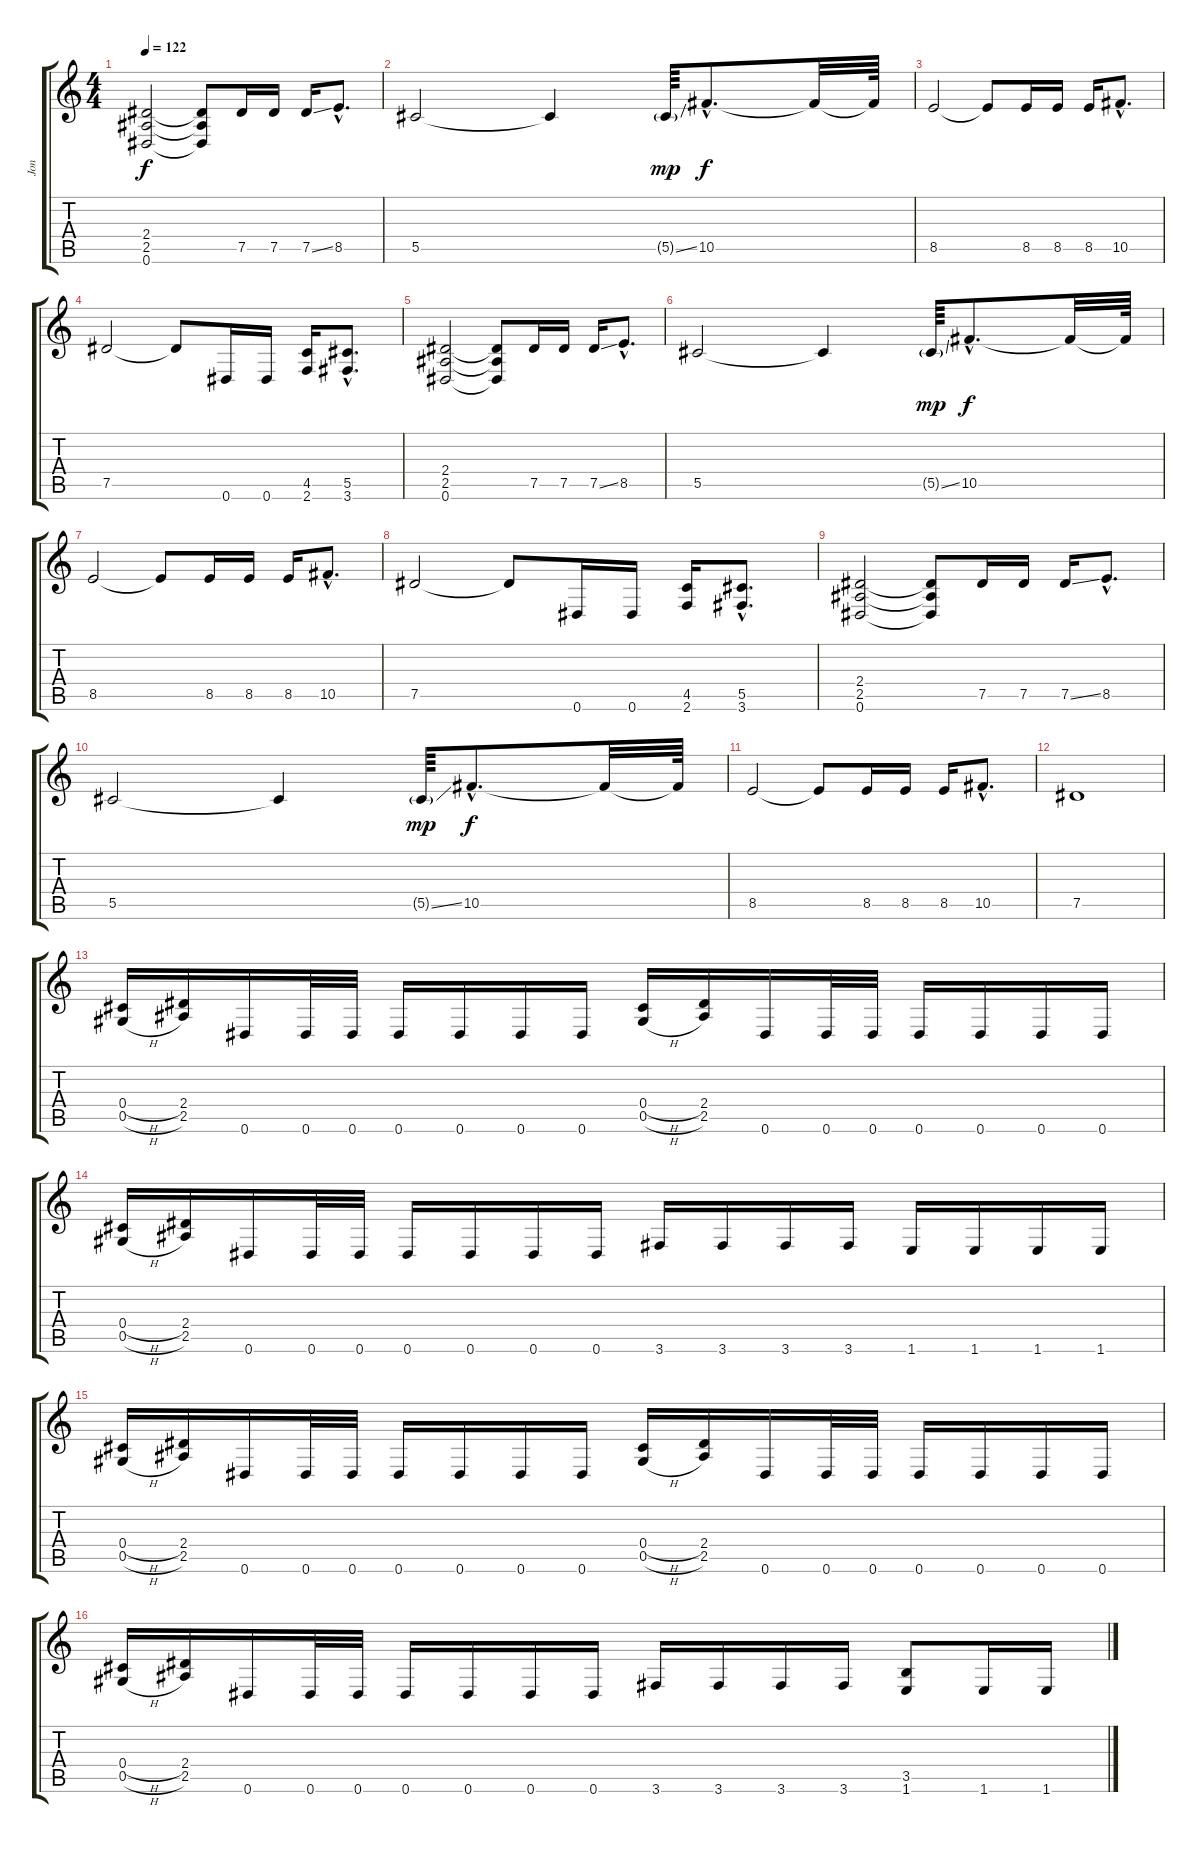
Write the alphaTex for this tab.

\track ("Jon" "Jon") {instrument distortionguitar}
\staff {score tabs}
\tuning (Eb4 Bb3 Gb3 Db3 Ab2 Eb2) {hide}
\ts (4 4)
\tempo 122
\clef g2
\ks c
(2.4 2.5 0.6).2{dy f} (2.4{t} 2.5{t} 0.6{t}).8 7.5.16 7.5.16 7.5{ss}.16 8.5{hac}.8{d} |
5.5.2 5.5{t}.4 5.5{ss g}.64{dy mp} 10.5{hac}.8{d dy f} 10.5{t}.32 10.5{t}.64 |
8.5.2 8.5{t}.8 8.5.16 8.5.16 8.5.16 10.5{hac}.8{d} |
7.5.2 7.5{t}.8 0.6.16 0.6.16 (4.5 2.6).16 (5.5{hac} 3.6{hac}).8{d} |
(2.4 2.5 0.6).2 (2.4{t} 2.5{t} 0.6{t}).8 7.5.16 7.5.16 7.5{ss}.16 8.5{hac}.8{d} |
5.5.2 5.5{t}.4 5.5{ss g}.64{dy mp} 10.5{hac}.8{d dy f} 10.5{t}.32 10.5{t}.64 |
8.5.2 8.5{t}.8 8.5.16 8.5.16 8.5.16 10.5{hac}.8{d} |
7.5.2 7.5{t}.8 0.6.16 0.6.16 (4.5 2.6).16 (5.5{hac} 3.6{hac}).8{d} |
(2.4 2.5 0.6).2 (2.4{t} 2.5{t} 0.6{t}).8 7.5.16 7.5.16 7.5{ss}.16 8.5{hac}.8{d} |
5.5.2 5.5{t}.4 5.5{ss g}.64{dy mp} 10.5{hac}.8{d dy f} 10.5{t}.32 10.5{t}.64 |
8.5.2 8.5{t}.8 8.5.16 8.5.16 8.5.16 10.5{hac}.8{d} |
7.5.1 |
(0.4{h} 0.5{h}).16 (2.4 2.5).16 0.6.16 0.6.32 0.6.32 0.6.16 0.6.16 0.6.16 0.6.16 (0.4{h} 0.5{h}).16 (2.4 2.5).16 0.6.16 0.6.32 0.6.32 0.6.16 0.6.16 0.6.16 0.6.16 |
(0.4{h} 0.5{h}).16 (2.4 2.5).16 0.6.16 0.6.32 0.6.32 0.6.16 0.6.16 0.6.16 0.6.16 3.6.16 3.6.16 3.6.16 3.6.16 1.6.16 1.6.16 1.6.16 1.6.16 |
(0.4{h} 0.5{h}).16 (2.4 2.5).16 0.6.16 0.6.32 0.6.32 0.6.16 0.6.16 0.6.16 0.6.16 (0.4{h} 0.5{h}).16 (2.4 2.5).16 0.6.16 0.6.32 0.6.32 0.6.16 0.6.16 0.6.16 0.6.16 |
(0.4{h} 0.5{h}).16 (2.4 2.5).16 0.6.16 0.6.32 0.6.32 0.6.16 0.6.16 0.6.16 0.6.16 3.6.16 3.6.16 3.6.16 3.6.16 (3.5 1.6).8 1.6.16 1.6.16
